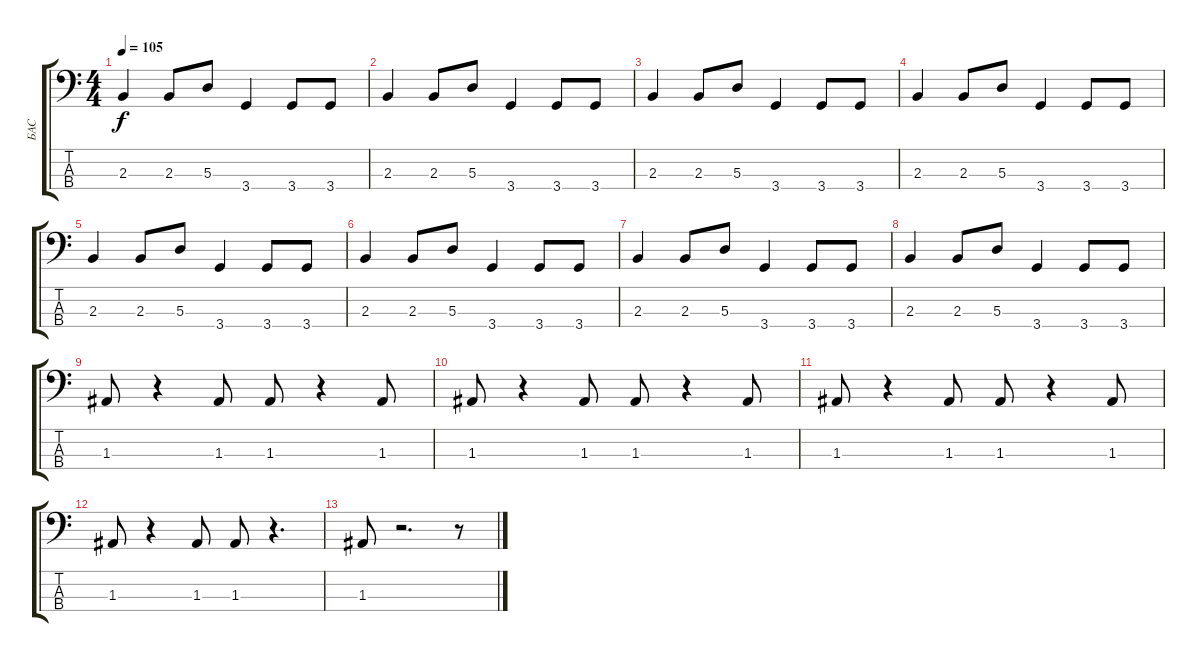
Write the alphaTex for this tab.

\track ("БАС" "БАС") {instrument electricbasspick}
\staff {score tabs}
\tuning (G2 D2 A1 E1) {hide}
\ts (4 4)
\tempo 105
\clef f4
\ks c
2.3.4{dy f} 2.3.8 5.3.8 3.4.4 3.4.8 3.4.8 |
2.3.4 2.3.8 5.3.8 3.4.4 3.4.8 3.4.8 |
2.3.4 2.3.8 5.3.8 3.4.4 3.4.8 3.4.8 |
2.3.4 2.3.8 5.3.8 3.4.4 3.4.8 3.4.8 |
2.3.4 2.3.8 5.3.8 3.4.4 3.4.8 3.4.8 |
2.3.4 2.3.8 5.3.8 3.4.4 3.4.8 3.4.8 |
2.3.4 2.3.8 5.3.8 3.4.4 3.4.8 3.4.8 |
2.3.4 2.3.8 5.3.8 3.4.4 3.4.8 3.4.8 |
1.3.8 r.4 1.3.8 1.3.8 r.4 1.3.8 |
1.3.8 r.4 1.3.8 1.3.8 r.4 1.3.8 |
1.3.8 r.4 1.3.8 1.3.8 r.4 1.3.8 |
1.3.8 r.4 1.3.8 1.3.8 r.4{d} |
1.3.8 r.2{d} r.8
